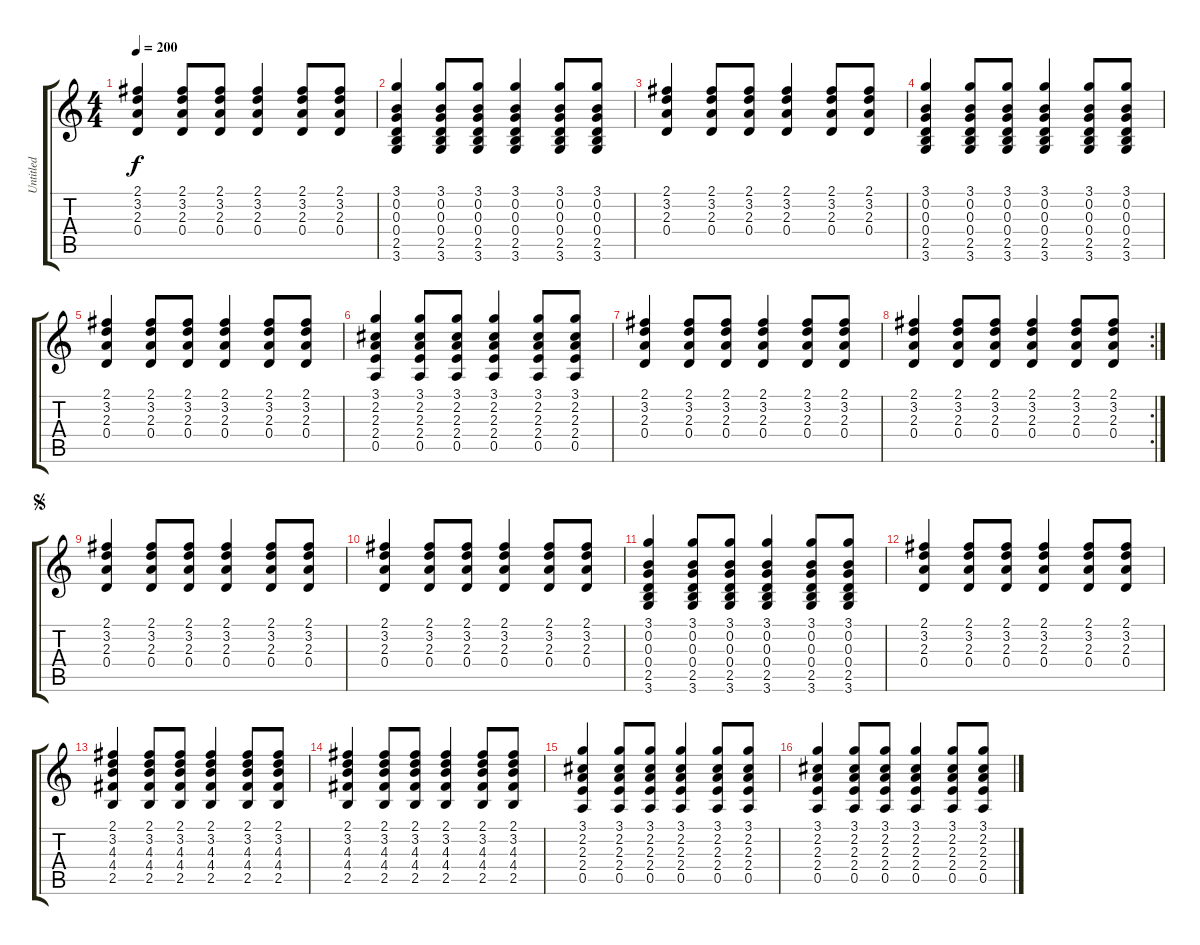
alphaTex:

\track ("Untitled" "Untitled") {instrument acousticguitarnylon}
\staff {score tabs}
\tuning (E4 B3 G3 D3 A2 E2) {hide}
\ts (4 4)
\tempo 200
\clef g2
\ks c
(2.1 3.2 2.3 0.4).4{dy f} (2.1 3.2 2.3 0.4).8 (2.1 3.2 2.3 0.4).8 (2.1 3.2 2.3 0.4).4 (2.1 3.2 2.3 0.4).8 (2.1 3.2 2.3 0.4).8 |
(3.1 0.2 0.3 0.4 2.5 3.6).4 (3.1 0.2 0.3 0.4 2.5 3.6).8 (3.1 0.2 0.3 0.4 2.5 3.6).8 (3.1 0.2 0.3 0.4 2.5 3.6).4 (3.1 0.2 0.3 0.4 2.5 3.6).8 (3.1 0.2 0.3 0.4 2.5 3.6).8 |
(2.1 3.2 2.3 0.4).4 (2.1 3.2 2.3 0.4).8 (2.1 3.2 2.3 0.4).8 (2.1 3.2 2.3 0.4).4 (2.1 3.2 2.3 0.4).8 (2.1 3.2 2.3 0.4).8 |
(3.1 0.2 0.3 0.4 2.5 3.6).4 (3.1 0.2 0.3 0.4 2.5 3.6).8 (3.1 0.2 0.3 0.4 2.5 3.6).8 (3.1 0.2 0.3 0.4 2.5 3.6).4 (3.1 0.2 0.3 0.4 2.5 3.6).8 (3.1 0.2 0.3 0.4 2.5 3.6).8 |
(2.1 3.2 2.3 0.4).4 (2.1 3.2 2.3 0.4).8 (2.1 3.2 2.3 0.4).8 (2.1 3.2 2.3 0.4).4 (2.1 3.2 2.3 0.4).8 (2.1 3.2 2.3 0.4).8 |
(3.1 2.2 2.3 2.4 0.5).4 (3.1 2.2 2.3 2.4 0.5).8 (3.1 2.2 2.3 2.4 0.5).8 (3.1 2.2 2.3 2.4 0.5).4 (3.1 2.2 2.3 2.4 0.5).8 (3.1 2.2 2.3 2.4 0.5).8 |
(2.1 3.2 2.3 0.4).4 (2.1 3.2 2.3 0.4).8 (2.1 3.2 2.3 0.4).8 (2.1 3.2 2.3 0.4).4 (2.1 3.2 2.3 0.4).8 (2.1 3.2 2.3 0.4).8 |
\rc 2
(2.1 3.2 2.3 0.4).4 (2.1 3.2 2.3 0.4).8 (2.1 3.2 2.3 0.4).8 (2.1 3.2 2.3 0.4).4 (2.1 3.2 2.3 0.4).8 (2.1 3.2 2.3 0.4).8 |
\jump segno
(2.1 3.2 2.3 0.4).4 (2.1 3.2 2.3 0.4).8 (2.1 3.2 2.3 0.4).8 (2.1 3.2 2.3 0.4).4 (2.1 3.2 2.3 0.4).8 (2.1 3.2 2.3 0.4).8 |
(2.1 3.2 2.3 0.4).4 (2.1 3.2 2.3 0.4).8 (2.1 3.2 2.3 0.4).8 (2.1 3.2 2.3 0.4).4 (2.1 3.2 2.3 0.4).8 (2.1 3.2 2.3 0.4).8 |
(3.1 0.2 0.3 0.4 2.5 3.6).4 (3.1 0.2 0.3 0.4 2.5 3.6).8 (3.1 0.2 0.3 0.4 2.5 3.6).8 (3.1 0.2 0.3 0.4 2.5 3.6).4 (3.1 0.2 0.3 0.4 2.5 3.6).8 (3.1 0.2 0.3 0.4 2.5 3.6).8 |
(2.1 3.2 2.3 0.4).4 (2.1 3.2 2.3 0.4).8 (2.1 3.2 2.3 0.4).8 (2.1 3.2 2.3 0.4).4 (2.1 3.2 2.3 0.4).8 (2.1 3.2 2.3 0.4).8 |
(2.1 3.2 4.3 4.4 2.5).4 (2.1 3.2 4.3 4.4 2.5).8 (2.1 3.2 4.3 4.4 2.5).8 (2.1 3.2 4.3 4.4 2.5).4 (2.1 3.2 4.3 4.4 2.5).8 (2.1 3.2 4.3 4.4 2.5).8 |
(2.1 3.2 4.3 4.4 2.5).4 (2.1 3.2 4.3 4.4 2.5).8 (2.1 3.2 4.3 4.4 2.5).8 (2.1 3.2 4.3 4.4 2.5).4 (2.1 3.2 4.3 4.4 2.5).8 (2.1 3.2 4.3 4.4 2.5).8 |
(3.1 2.2 2.3 2.4 0.5).4 (3.1 2.2 2.3 2.4 0.5).8 (3.1 2.2 2.3 2.4 0.5).8 (3.1 2.2 2.3 2.4 0.5).4 (3.1 2.2 2.3 2.4 0.5).8 (3.1 2.2 2.3 2.4 0.5).8 |
(3.1 2.2 2.3 2.4 0.5).4 (3.1 2.2 2.3 2.4 0.5).8 (3.1 2.2 2.3 2.4 0.5).8 (3.1 2.2 2.3 2.4 0.5).4 (3.1 2.2 2.3 2.4 0.5).8 (3.1 2.2 2.3 2.4 0.5).8
